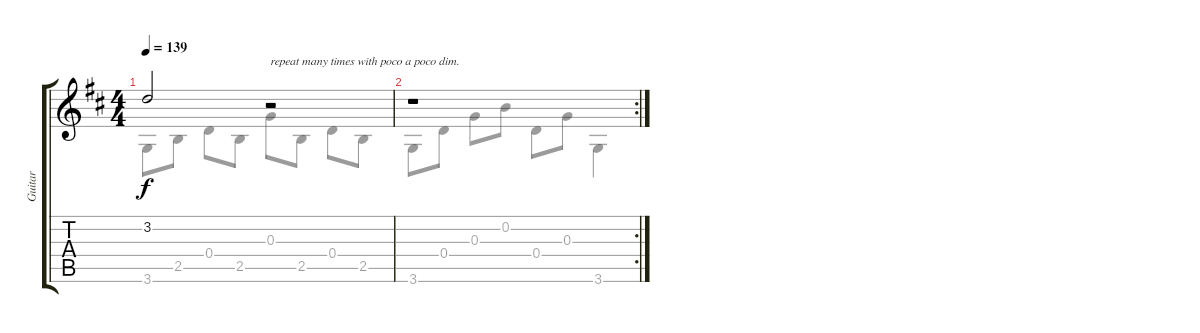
\track ("Guitar" "Guitar") {instrument acousticguitarnylon}
\staff {score tabs}
\tuning (E4 B3 G3 D3 A2 E2) {hide}
\voice
\ts (4 4)
\tempo 139
\clef g2
\ks d
3.2.2{dy f} r.2{txt "repeat many times with poco a poco dim."} |
\rc 2
r.1
\voice
\clef g2
\ottava regular
\simile none
\ks d
3.6.8{dy f} 2.5.8 0.4.8 2.5.8 0.3.8 2.5.8 0.4.8 2.5.8 |
3.6.8 0.4.8 0.3.8 0.2.8 0.4.8 0.3.8 3.6.4
